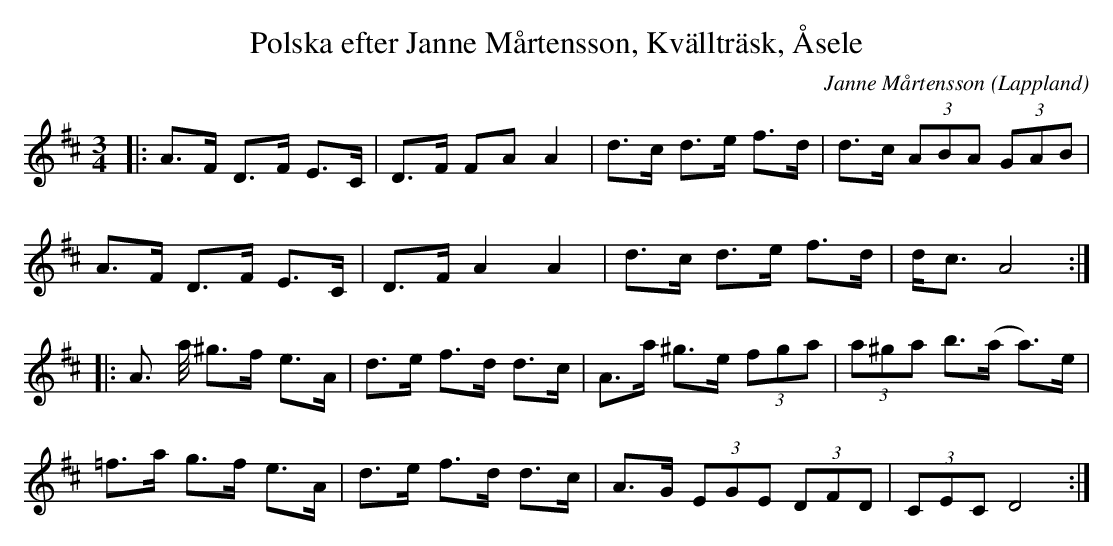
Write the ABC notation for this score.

X:1
T:Polska efter Janne Mårtensson, Kvällträsk, Åsele
C:Janne Mårtensson
O: Lappland
M:3/4
L:1/8
K:D
|: A>F D>F E>C | D>F FA A2 | d>c d>e f>d | d>c (3ABA (3GAB |
   A>F D>F E>C | D>F A2 A2 | d>c d>e f>d | d<c A4 :|
|: A>1/2 a/2 ^g>f e>A | d>e f>d d>c | A>a ^g>e (3fga | (3a^ga b>(a a)>e |
   =f>a g>f e>A | d>e f>d d>c | A>G (3EGE (3DFD | (3CEC D4 :|
